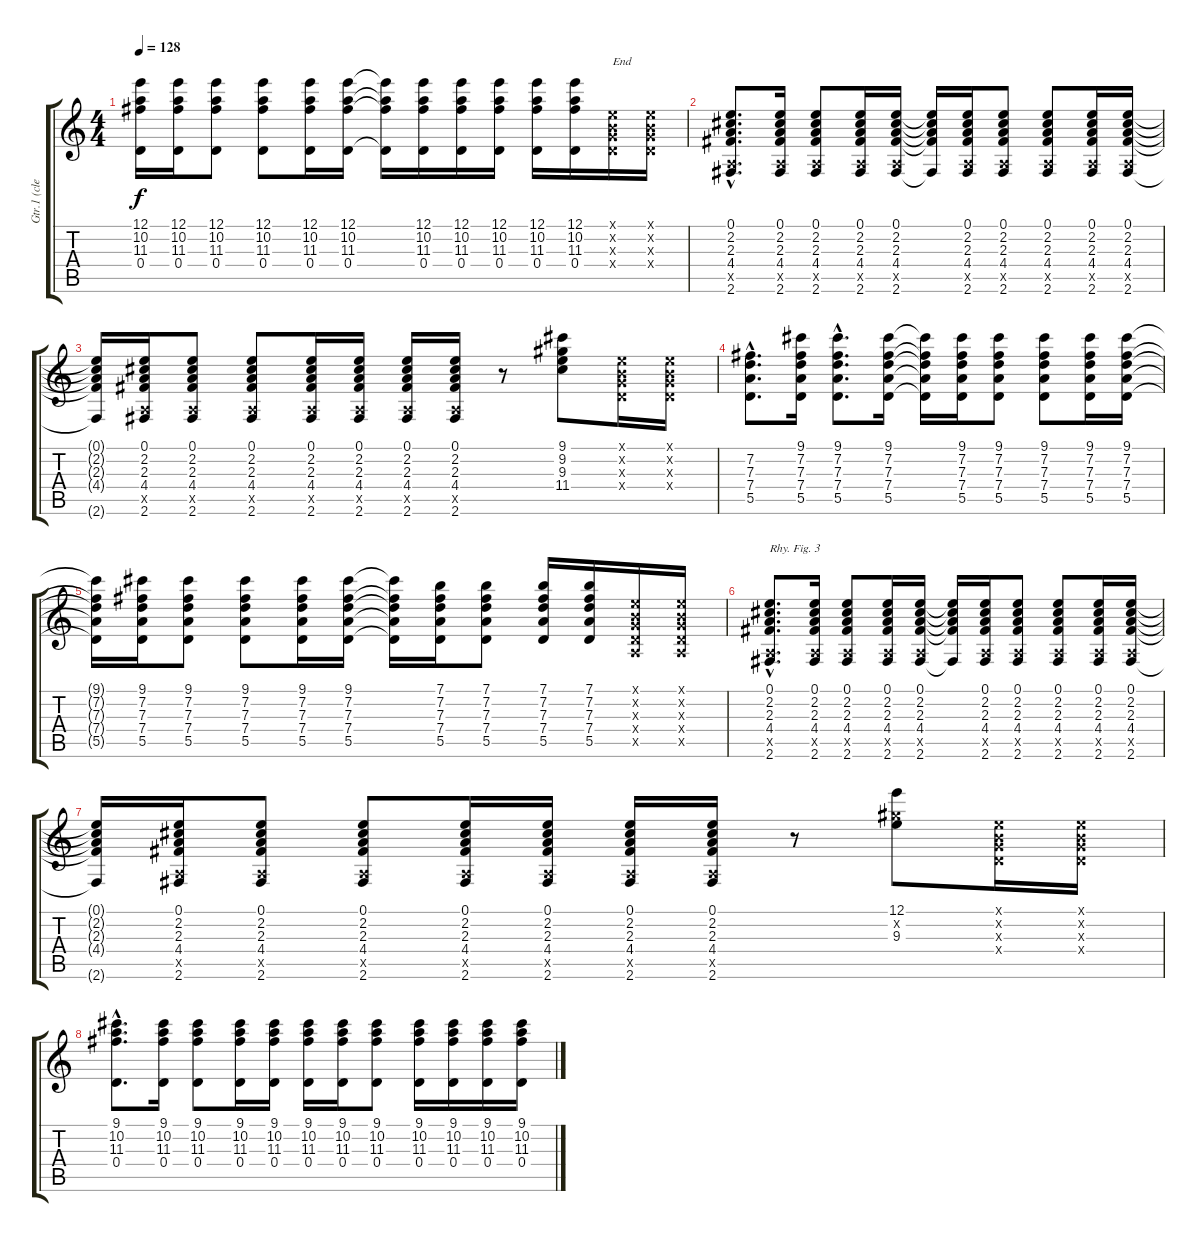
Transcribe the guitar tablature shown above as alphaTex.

\track ("Gtr.1 (clean)" "Gtr.1 (cle") {instrument electricguitarclean}
\staff {score tabs}
\tuning (E4 B3 G3 D3 A2 E2) {hide}
\ts (4 4)
\tempo 128
\clef g2
\ks c
(12.1{t} 10.2{t} 11.3{t} 0.4{t}).16{dy f} (12.1 10.2 11.3 0.4).16 (12.1 10.2 11.3 0.4).8 (12.1 10.2 11.3 0.4).8 (12.1 10.2 11.3 0.4).16 (12.1 10.2 11.3 0.4).16 (12.1{t} 10.2{t} 11.3{t} 0.4{t}).16 (12.1 10.2 11.3 0.4).16 (12.1 10.2 11.3 0.4).16 (12.1 10.2 11.3 0.4).16 (12.1 10.2 11.3 0.4).16 (12.1 10.2 11.3 0.4).16 (0.1{x} 0.2{x} 0.3{x} 0.4{x}).16{txt "End"} (0.1{x} 0.2{x} 0.3{x} 0.4{x}).16 |
(0.1{hac} 2.2{hac} 2.3{hac} 4.4{hac} 0.5{hac x} 2.6{hac}).8{d} (0.1 2.2 2.3 4.4 0.5{x} 2.6).16 (0.1 2.2 2.3 4.4 0.5{x} 2.6).8 (0.1 2.2 2.3 4.4 0.5{x} 2.6).16 (0.1 2.2 2.3 4.4 0.5{x} 2.6).16 (0.1{t} 2.2{t} 2.3{t} 4.4{t} 2.6{t}).16 (0.1 2.2 2.3 4.4 0.5{x} 2.6).16 (0.1 2.2 2.3 4.4 0.5{x} 2.6).8 (0.1 2.2 2.3 4.4 0.5{x} 2.6).8 (0.1 2.2 2.3 4.4 0.5{x} 2.6).16 (0.1 2.2 2.3 4.4 0.5{x} 2.6).16 |
(0.1{t} 2.2{t} 2.3{t} 4.4{t} 2.6{t}).16 (0.1 2.2 2.3 4.4 0.5{x} 2.6).16 (0.1 2.2 2.3 4.4 0.5{x} 2.6).8 (0.1 2.2 2.3 4.4 0.5{x} 2.6).8 (0.1 2.2 2.3 4.4 0.5{x} 2.6).16 (0.1 2.2 2.3 4.4 0.5{x} 2.6).16 (0.1 2.2 2.3 4.4 0.5{x} 2.6).16 (0.1 2.2 2.3 4.4 0.5{x} 2.6).16 r.8 (9.1 9.2 9.3 11.4).8 (0.1{x} 0.2{x} 0.3{x} 0.4{x}).16 (0.1{x} 0.2{x} 0.3{x} 0.4{x}).16 |
(7.2{hac} 7.3{hac} 7.4{hac} 5.5{hac}).8{d} (9.1 7.2 7.3 7.4 5.5).16 (9.1{hac} 7.2{hac} 7.3{hac} 7.4{hac} 5.5{hac}).8{d} (9.1 7.2 7.3 7.4 5.5).16 (9.1{t} 7.2{t} 7.3{t} 7.4{t} 5.5{t}).16 (9.1 7.2 7.3 7.4 5.5).16 (9.1 7.2 7.3 7.4 5.5).8 (9.1 7.2 7.3 7.4 5.5).8 (9.1 7.2 7.3 7.4 5.5).16 (9.1 7.2 7.3 7.4 5.5).16 |
(9.1{t} 7.2{t} 7.3{t} 7.4{t} 5.5{t}).16 (9.1 7.2 7.3 7.4 5.5).16 (9.1 7.2 7.3 7.4 5.5).8 (9.1 7.2 7.3 7.4 5.5).8 (9.1 7.2 7.3 7.4 5.5).16 (9.1 7.2 7.3 7.4 5.5).16 (9.1{t} 7.2{t} 7.3{t} 7.4{t} 5.5{t}).16 (7.1 7.2 7.3 7.4 5.5).16 (7.1 7.2 7.3 7.4 5.5).8 (7.1 7.2 7.3 7.4 5.5).16 (7.1 7.2 7.3 7.4 5.5).16 (0.1{x} 0.2{x} 0.3{x} 0.4{x} 0.5{x}).16 (0.1{x} 0.2{x} 0.3{x} 0.4{x} 0.5{x}).16 |
(0.1{hac} 2.2{hac} 2.3{hac} 4.4{hac} 0.5{hac x} 2.6{hac}).8{d txt "Rhy. Fig. 3"} (0.1 2.2 2.3 4.4 0.5{x} 2.6).16 (0.1 2.2 2.3 4.4 0.5{x} 2.6).8 (0.1 2.2 2.3 4.4 0.5{x} 2.6).16 (0.1 2.2 2.3 4.4 0.5{x} 2.6).16 (0.1{t} 2.2{t} 2.3{t} 4.4{t} 2.6{t}).16 (0.1 2.2 2.3 4.4 0.5{x} 2.6).16 (0.1 2.2 2.3 4.4 0.5{x} 2.6).8 (0.1 2.2 2.3 4.4 0.5{x} 2.6).8 (0.1 2.2 2.3 4.4 0.5{x} 2.6).16 (0.1 2.2 2.3 4.4 0.5{x} 2.6).16 |
(0.1{t} 2.2{t} 2.3{t} 4.4{t} 2.6{t}).16 (0.1 2.2 2.3 4.4 0.5{x} 2.6).16 (0.1 2.2 2.3 4.4 0.5{x} 2.6).8 (0.1 2.2 2.3 4.4 0.5{x} 2.6).8 (0.1 2.2 2.3 4.4 0.5{x} 2.6).16 (0.1 2.2 2.3 4.4 0.5{x} 2.6).16 (0.1 2.2 2.3 4.4 0.5{x} 2.6).16 (0.1 2.2 2.3 4.4 0.5{x} 2.6).16 r.8 (12.1 9.2{x} 9.3).8 (0.1{x} 0.2{x} 0.3{x} 0.4{x}).16 (0.1{x} 0.2{x} 0.3{x} 0.4{x}).16 |
(9.1{hac} 10.2{hac} 11.3{hac} 0.4{hac}).8{d} (9.1 10.2 11.3 0.4).16 (9.1 10.2 11.3 0.4).8 (9.1 10.2 11.3 0.4).16 (9.1 10.2 11.3 0.4).16 (9.1 10.2 11.3 0.4).16 (9.1 10.2 11.3 0.4).16 (9.1 10.2 11.3 0.4).8 (9.1 10.2 11.3 0.4).16 (9.1 10.2 11.3 0.4).16 (9.1 10.2 11.3 0.4).16 (9.1 10.2 11.3 0.4).16
